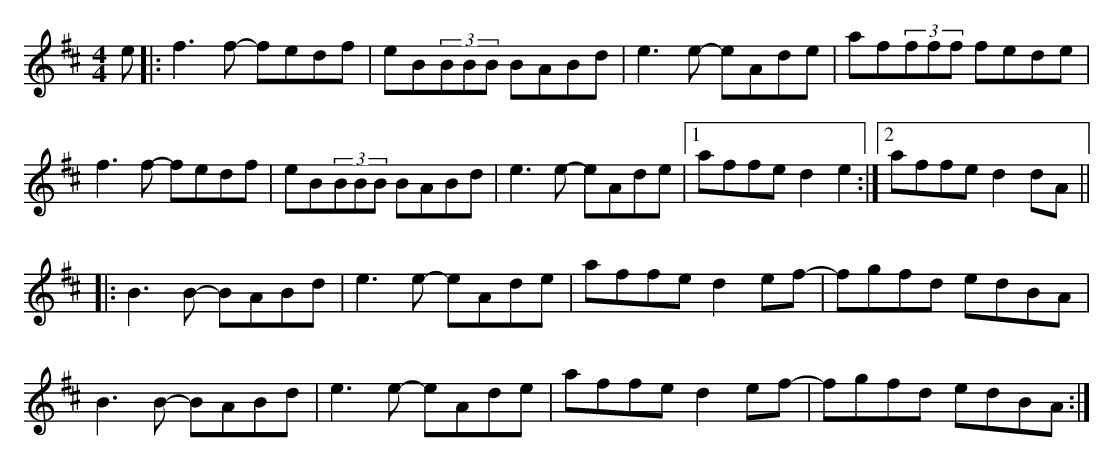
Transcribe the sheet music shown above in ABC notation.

X:1
M:4/4
K:D
e|:f3f- fedf|eB(3BBB BABd|e3e- eAde|af(3fff fede|
f3f- fedf|eB(3BBB BABd|e3e- eAde|1 affe d2e2:|2 affe d2dA||
|:B3B- BABd|e3e- eAde|affe d2ef-|fgfd edBA|
B3B- BABd|e3e- eAde|affe d2ef-|fgfd edBA:|
